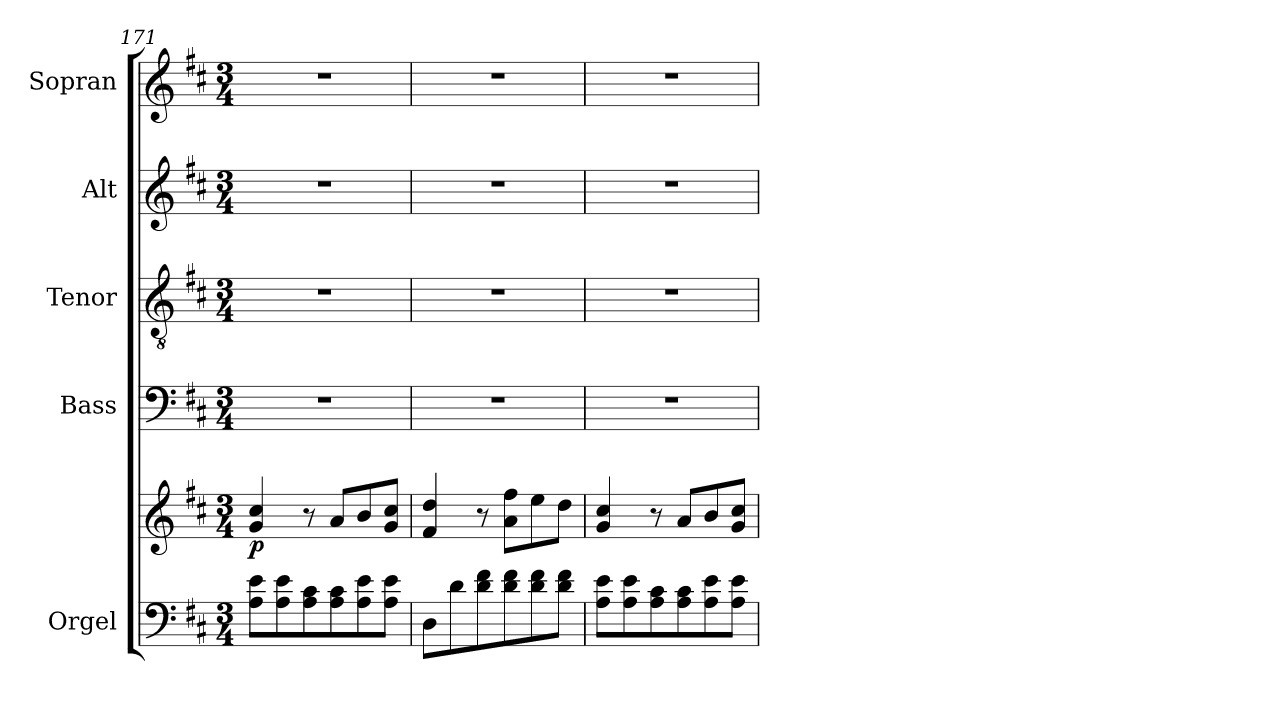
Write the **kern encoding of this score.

**kern	**kern	**dynam	**kern	**kern	**kern	**kern
*part5	*part5	*part5	*part4	*part3	*part2	*part1
*staff6	*staff5	*staff5/6	*staff4	*staff3	*staff2	*staff1
*I"Orgel	*	*	*I"Bass	*I"Tenor	*I"Alt	*I"Sopran
*I'Org.	*	*	*I'B.	*I'T.	*I'A.	*I'S.
!!LO:PB:g=z
*clefF4	*clefG2	*	*clefF4	*clefGv2	*clefG2	*clefG2
*k[f#c#]	*k[f#c#]	*	*k[f#c#]	*k[f#c#]	*k[f#c#]	*k[f#c#]
*D:	*D:	*	*D:	*D:	*D:	*D:
*M3/4	*M3/4	*	*M3/4	*M3/4	*M3/4	*M3/4
=171	=171	=171	=171	=171	=171	=171
!	!	!LO:DY:b	!	!	!	!
8A\ 8e\L	4g/ 4cc#/	p	2.r	2.r	2.r	2.r
8A\ 8e\	.	.	.	.	.	.
8A\ 8c#\	8r	.	.	.	.	.
8A\ 8c#\	8a/L	.	.	.	.	.
8A\ 8e\	8b/	.	.	.	.	.
8A\ 8e\J	8g/ 8cc#/J	.	.	.	.	.
=172	=172	=172	=172	=172	=172	=172
8D\L	4f#/ 4dd/	.	2.r	2.r	2.r	2.r
8d\	.	.	.	.	.	.
8d\ 8f#\	8r	.	.	.	.	.
8d\ 8f#\	8a\ 8ff#\L	.	.	.	.	.
8d\ 8f#\	8ee\	.	.	.	.	.
8d\ 8f#\J	8dd\J	.	.	.	.	.
=173	=173	=173	=173	=173	=173	=173
8A\ 8e\L	4g/ 4cc#/	.	2.r	2.r	2.r	2.r
8A\ 8e\	.	.	.	.	.	.
8A\ 8c#\	8r	.	.	.	.	.
8A\ 8c#\	8a/L	.	.	.	.	.
8A\ 8e\	8b/	.	.	.	.	.
8A\ 8e\J	8g/ 8cc#/J	.	.	.	.	.
=	=	=	=	=	=	=
*-	*-	*-	*-	*-	*-	*-
